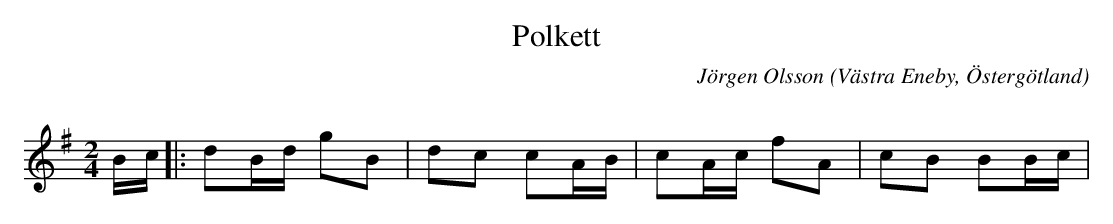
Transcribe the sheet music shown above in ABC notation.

X:1
T:Polkett
C:Jörgen Olsson
O:Västra Eneby, Östergötland
Q:120
M:2/4
L:1/8
K:G
B/2c/2|:dB/2d/2 gB|dc cA/2B/2|cA/2c/2 fA|cB BB/2c/2|
